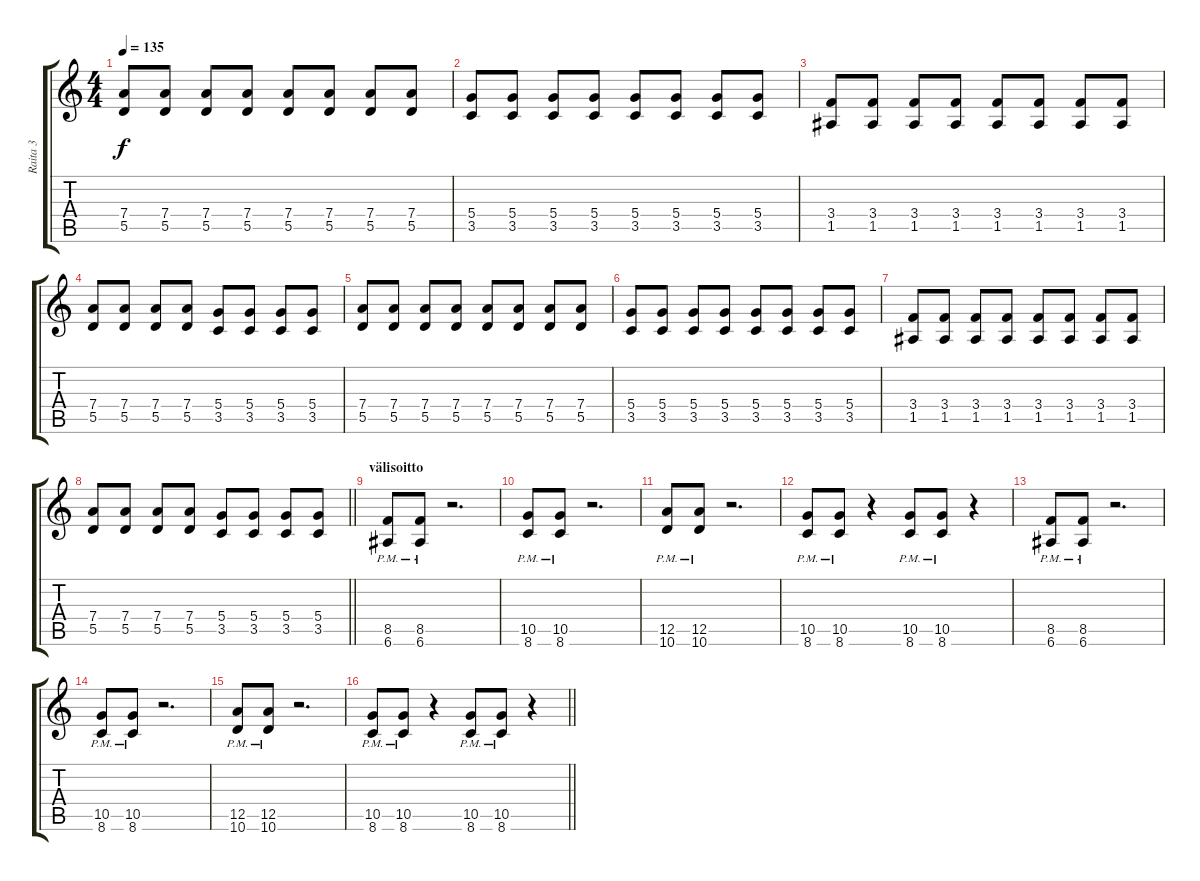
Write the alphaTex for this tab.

\track ("Raita 3" "Raita 3") {instrument distortionguitar}
\staff {score tabs}
\tuning (E4 B3 G3 D3 A2 E2) {hide}
\ts (4 4)
\tempo 135
\clef g2
\ks c
(7.4 5.5).8{dy f} (7.4 5.5).8 (7.4 5.5).8 (7.4 5.5).8 (7.4 5.5).8 (7.4 5.5).8 (7.4 5.5).8 (7.4 5.5).8 |
(5.4 3.5).8 (5.4 3.5).8 (5.4 3.5).8 (5.4 3.5).8 (5.4 3.5).8 (5.4 3.5).8 (5.4 3.5).8 (5.4 3.5).8 |
(3.4 1.5).8 (3.4 1.5).8 (3.4 1.5).8 (3.4 1.5).8 (3.4 1.5).8 (3.4 1.5).8 (3.4 1.5).8 (3.4 1.5).8 |
(7.4 5.5).8 (7.4 5.5).8 (7.4 5.5).8 (7.4 5.5).8 (5.4 3.5).8 (5.4 3.5).8 (5.4 3.5).8 (5.4 3.5).8 |
(7.4 5.5).8 (7.4 5.5).8 (7.4 5.5).8 (7.4 5.5).8 (7.4 5.5).8 (7.4 5.5).8 (7.4 5.5).8 (7.4 5.5).8 |
(5.4 3.5).8 (5.4 3.5).8 (5.4 3.5).8 (5.4 3.5).8 (5.4 3.5).8 (5.4 3.5).8 (5.4 3.5).8 (5.4 3.5).8 |
(3.4 1.5).8 (3.4 1.5).8 (3.4 1.5).8 (3.4 1.5).8 (3.4 1.5).8 (3.4 1.5).8 (3.4 1.5).8 (3.4 1.5).8 |
\barLineRight lightlight
(7.4 5.5).8 (7.4 5.5).8 (7.4 5.5).8 (7.4 5.5).8 (5.4 3.5).8 (5.4 3.5).8 (5.4 3.5).8 (5.4 3.5).8 |
\section ("" "välisoitto")
(8.5{pm} 6.6{pm}).8 (8.5{pm} 6.6{pm}).8 r.2{d} |
(10.5{pm} 8.6{pm}).8 (10.5{pm} 8.6{pm}).8 r.2{d} |
(12.5{pm} 10.6{pm}).8 (12.5{pm} 10.6{pm}).8 r.2{d} |
(10.5{pm} 8.6{pm}).8 (10.5{pm} 8.6{pm}).8 r.4 (10.5{pm} 8.6{pm}).8 (10.5{pm} 8.6{pm}).8 r.4 |
(8.5{pm} 6.6{pm}).8 (8.5{pm} 6.6{pm}).8 r.2{d} |
(10.5{pm} 8.6{pm}).8 (10.5{pm} 8.6{pm}).8 r.2{d} |
(12.5{pm} 10.6{pm}).8 (12.5{pm} 10.6{pm}).8 r.2{d} |
\barLineRight lightlight
(10.5{pm} 8.6{pm}).8 (10.5{pm} 8.6{pm}).8 r.4 (10.5{pm} 8.6{pm}).8 (10.5{pm} 8.6{pm}).8 r.4
